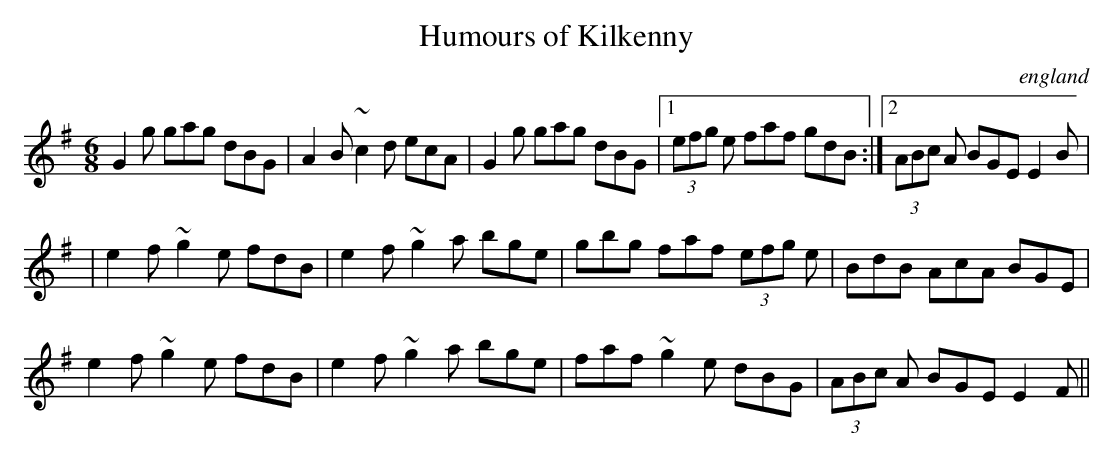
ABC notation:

X:1
T:Humours of Kilkenny
O:england
M:6/8
L:1/8
K:G
G2g gag dBG|A2B ~c2d ecA|G2g gag dBG|1(3efg e faf gdB:|2(3ABc A BGE E2B|
|
e2f ~g2e fdB|e2f ~g2a bge|gbg faf (3efg e|BdB AcA BGE|
e2f ~g2e fdB|e2f ~g2a bge|faf ~g2e dBG|(3ABc A BGE E2F||
